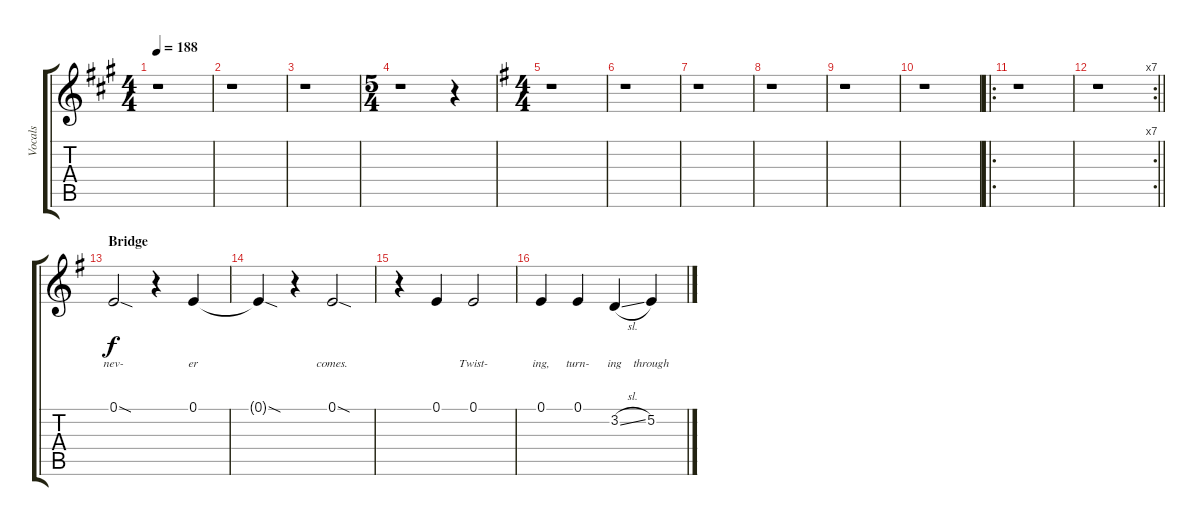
\track ("Vocals" "Vocals") {instrument lead2sawtooth}
\staff {score tabs}
\tuning (E4 B3 G3 D3 A2 E2) {hide}
\ts (4 4)
\tempo 188
\clef g2
\ks a
r.1{dy f} |
r.1 |
r.1 |
\ts (5 4)
r.1 r.4 |
\ts (4 4)
\ks g
r.1 |
r.1 |
r.1 |
r.1 |
r.1 |
r.1 |
\ro
r.1 |
\rc 7
\barLineRight lightlight
r.1 |
\section ("" "Bridge")
0.1{sod}.2{lyrics (0 "nev-") lyrics (1 "") lyrics (2 "") lyrics (3 "") lyrics (4 "")} r.4 0.1.4{lyrics (0 "er") lyrics (1 "") lyrics (2 "") lyrics (3 "") lyrics (4 "")} |
0.1{sod t}.4{lyrics (0 "") lyrics (1 "") lyrics (2 "") lyrics (3 "") lyrics (4 "")} r.4 0.1{sod}.2{lyrics (0 "comes.") lyrics (1 "") lyrics (2 "") lyrics (3 "") lyrics (4 "")} |
r.4 0.1.4{lyrics (0 "") lyrics (1 "") lyrics (2 "") lyrics (3 "") lyrics (4 "")} 0.1.2{lyrics (0 "Twist-") lyrics (1 "") lyrics (2 "") lyrics (3 "") lyrics (4 "")} |
0.1.4{lyrics (0 "ing,") lyrics (1 "") lyrics (2 "") lyrics (3 "") lyrics (4 "")} 0.1.4{lyrics (0 "turn-") lyrics (1 "") lyrics (2 "") lyrics (3 "") lyrics (4 "")} 3.2{sl}.4{lyrics (0 "ing") lyrics (1 "") lyrics (2 "") lyrics (3 "") lyrics (4 "")} 5.2.4{lyrics (0 "through") lyrics (1 "") lyrics (2 "") lyrics (3 "") lyrics (4 "")}
